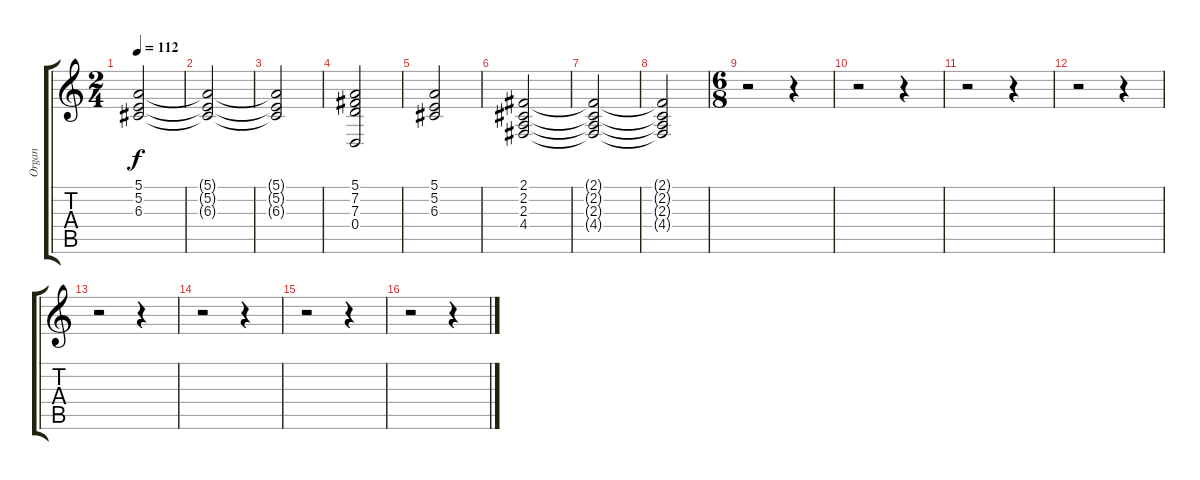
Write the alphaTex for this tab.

\track ("Organ" "Organ") {instrument churchorgan}
\staff {score tabs}
\tuning (E4 B3 G3 D3 A2 E2) {hide}
\ts (2 4)
\tempo 112
\clef g2
\ks c
(5.1{t} 5.2{t} 6.3{t}).2{dy f} |
(5.1{t} 5.2{t} 6.3{t}).2 |
(5.1{t} 5.2{t} 6.3{t}).2 |
(5.1 7.2 7.3 0.4).2 |
(5.1 5.2 6.3).2 |
(2.1 2.2 2.3 4.4).2 |
(2.1{t} 2.2{t} 2.3{t} 4.4{t}).2 |
(2.1{t} 2.2{t} 2.3{t} 4.4{t}).2 |
\ts (6 8)
r.2 r.4 |
r.2 r.4 |
r.2 r.4 |
r.2 r.4 |
r.2 r.4 |
r.2 r.4 |
r.2 r.4 |
r.2 r.4
